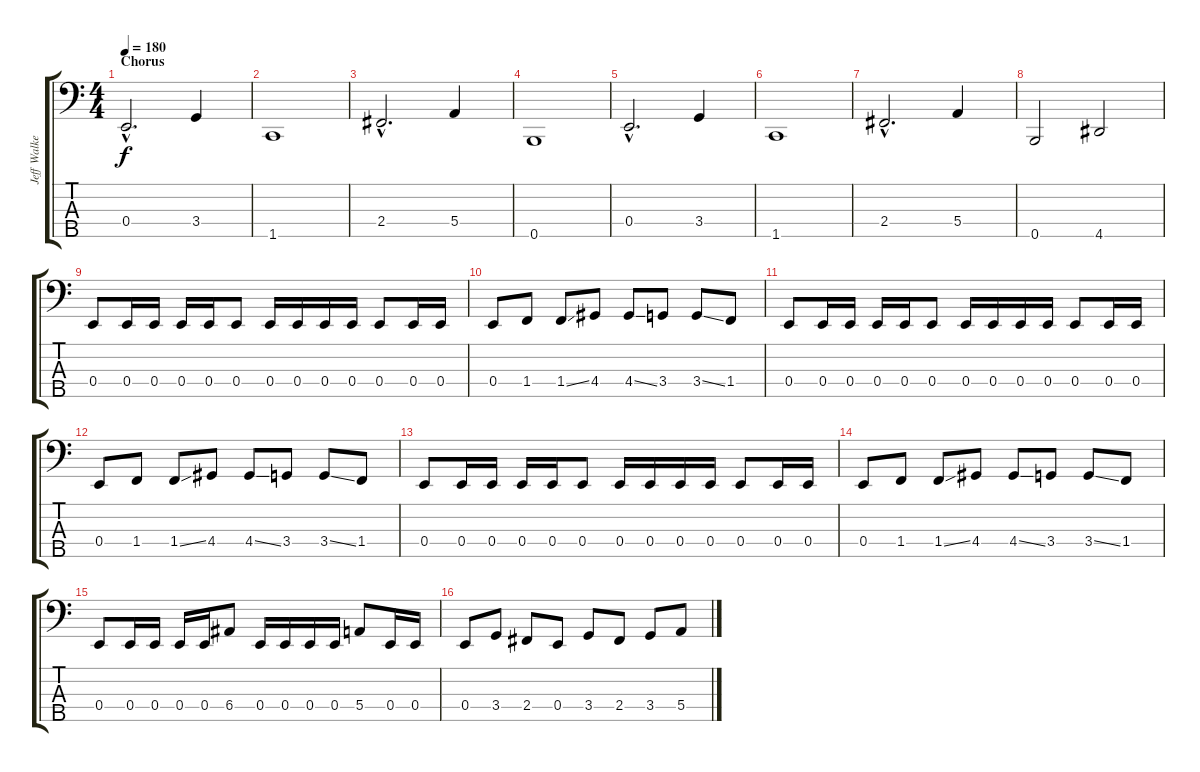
\track ("Jeff Walker" "Jeff Walke") {instrument fretlessbass}
\staff {score tabs}
\tuning (G2 D2 A1 E1 B0) {hide}
\ts (4 4)
\section ("" "Chorus")
\tempo 180
\clef f4
\ks c
0.4{hac}.2{d dy f} 3.4.4 |
1.5.1 |
2.4{hac}.2{d} 5.4.4 |
0.5.1 |
0.4{hac}.2{d} 3.4.4 |
1.5.1 |
2.4{hac}.2{d} 5.4.4 |
0.5.2 4.5.2 |
0.4.8 0.4.16 0.4.16 0.4.16 0.4.16 0.4.8 0.4.16 0.4.16 0.4.16 0.4.16 0.4.8 0.4.16 0.4.16 |
0.4.8 1.4.8 1.4{ss}.8 4.4.8 4.4{ss}.8 3.4.8 3.4{ss}.8 1.4.8 |
0.4.8 0.4.16 0.4.16 0.4.16 0.4.16 0.4.8 0.4.16 0.4.16 0.4.16 0.4.16 0.4.8 0.4.16 0.4.16 |
0.4.8 1.4.8 1.4{ss}.8 4.4.8 4.4{ss}.8 3.4.8 3.4{ss}.8 1.4.8 |
0.4.8 0.4.16 0.4.16 0.4.16 0.4.16 0.4.8 0.4.16 0.4.16 0.4.16 0.4.16 0.4.8 0.4.16 0.4.16 |
0.4.8 1.4.8 1.4{ss}.8 4.4.8 4.4{ss}.8 3.4.8 3.4{ss}.8 1.4.8 |
0.4.8 0.4.16 0.4.16 0.4.16 0.4.16 6.4.8 0.4.16 0.4.16 0.4.16 0.4.16 5.4.8 0.4.16 0.4.16 |
0.4.8 3.4.8 2.4.8 0.4.8 3.4.8 2.4.8 3.4.8 5.4.8
